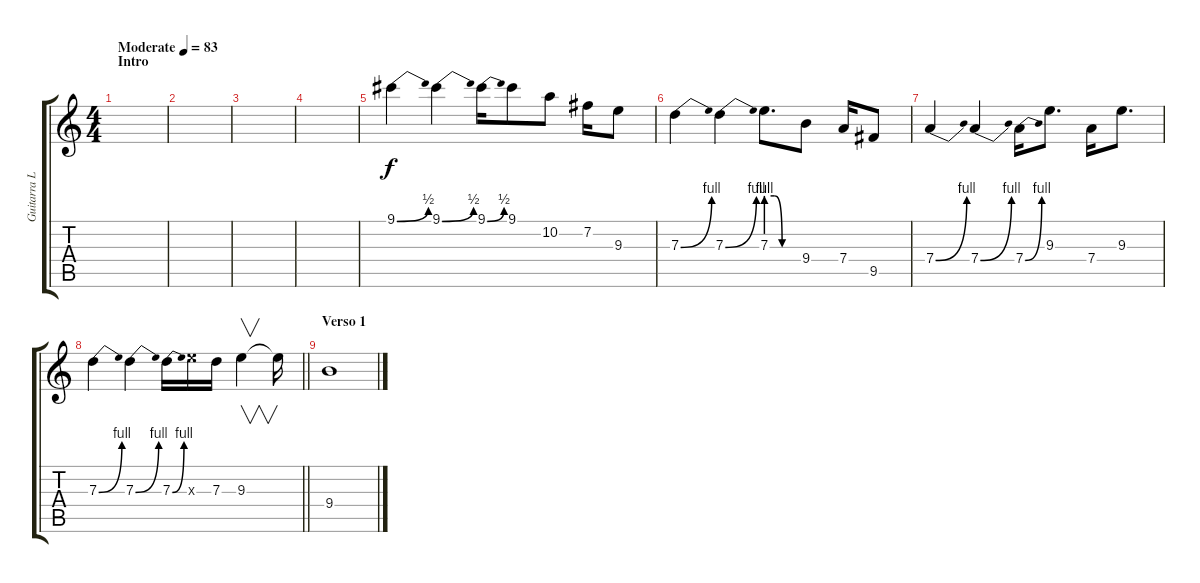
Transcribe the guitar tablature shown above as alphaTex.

\track ("Guitarra Lead" "Guitarra L") {instrument overdrivenguitar}
\staff {score tabs}
\tuning (E4 B3 G3 D3 A2 E2) {hide}
\ts (4 4)
\section ("" "Intro")
\tempo (83 "Moderate")
\clef g2
\ks c
|
|
|
|
9.1{be (bend 0 0 60 2)}.4 9.1{be (bend 0 0 60 2)}.4 9.1{be (bend 0 0 60 2)}.16 9.1.8 10.2.8 7.2.16 9.3.8 |
7.3{be (bend 0 0 60 4)}.4 7.3{be (bend 0 0 60 4)}.4 7.3{be (custom 0 4 15 4 30 0 60 0)}.8{d} 9.4.8 7.4.16 9.5.8 |
7.4{be (bend 0 0 60 4)}.4 7.4{be (bend 0 0 60 4)}.4 7.4{be (bend 0 0 60 4)}.16 9.3.8{d} 7.4.16 9.3.8{d} |
\barLineRight lightlight
7.3{be (bend 0 0 60 4)}.4 7.3{be (bend 0 0 60 4)}.4 7.3{be (bend 0 0 60 4)}.16 9.3{x}.16 7.3.16 9.3.4{v} 9.3{t}.16 |
\section ("" "Verso 1")
9.4.1{volume 0}
